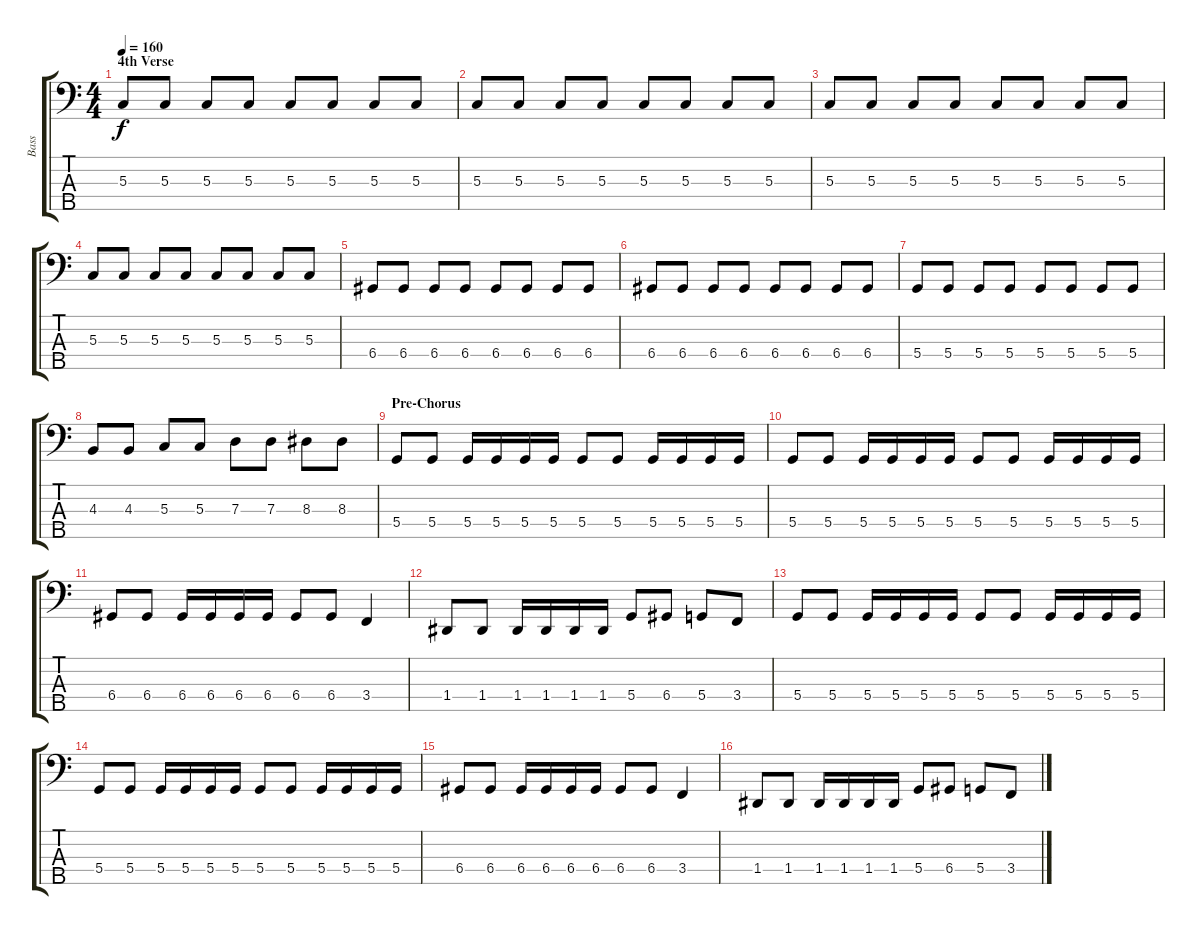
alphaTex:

\track ("Bass" "Bass") {instrument electricbassfinger}
\staff {score tabs}
\tuning (F2 C2 G1 D1 A0) {hide}
\ts (4 4)
\section ("" "4th Verse")
\tempo 160
\clef f4
\ks c
5.3.8{dy f} 5.3.8 5.3.8 5.3.8 5.3.8 5.3.8 5.3.8 5.3.8 |
5.3.8 5.3.8 5.3.8 5.3.8 5.3.8 5.3.8 5.3.8 5.3.8 |
5.3.8 5.3.8 5.3.8 5.3.8 5.3.8 5.3.8 5.3.8 5.3.8 |
5.3.8 5.3.8 5.3.8 5.3.8 5.3.8 5.3.8 5.3.8 5.3.8 |
6.4.8 6.4.8 6.4.8 6.4.8 6.4.8 6.4.8 6.4.8 6.4.8 |
6.4.8 6.4.8 6.4.8 6.4.8 6.4.8 6.4.8 6.4.8 6.4.8 |
5.4.8 5.4.8 5.4.8 5.4.8 5.4.8 5.4.8 5.4.8 5.4.8 |
4.3.8 4.3.8 5.3.8 5.3.8 7.3.8 7.3.8 8.3.8 8.3.8 |
\section ("" "Pre-Chorus")
5.4.8 5.4.8 5.4.16 5.4.16 5.4.16 5.4.16 5.4.8 5.4.8 5.4.16 5.4.16 5.4.16 5.4.16 |
5.4.8 5.4.8 5.4.16 5.4.16 5.4.16 5.4.16 5.4.8 5.4.8 5.4.16 5.4.16 5.4.16 5.4.16 |
6.4.8 6.4.8 6.4.16 6.4.16 6.4.16 6.4.16 6.4.8 6.4.8 3.4.4 |
1.4.8 1.4.8 1.4.16 1.4.16 1.4.16 1.4.16 5.4.8 6.4.8 5.4.8 3.4.8 |
5.4.8 5.4.8 5.4.16 5.4.16 5.4.16 5.4.16 5.4.8 5.4.8 5.4.16 5.4.16 5.4.16 5.4.16 |
5.4.8 5.4.8 5.4.16 5.4.16 5.4.16 5.4.16 5.4.8 5.4.8 5.4.16 5.4.16 5.4.16 5.4.16 |
6.4.8 6.4.8 6.4.16 6.4.16 6.4.16 6.4.16 6.4.8 6.4.8 3.4.4 |
1.4.8 1.4.8 1.4.16 1.4.16 1.4.16 1.4.16 5.4.8 6.4.8 5.4.8 3.4.8
